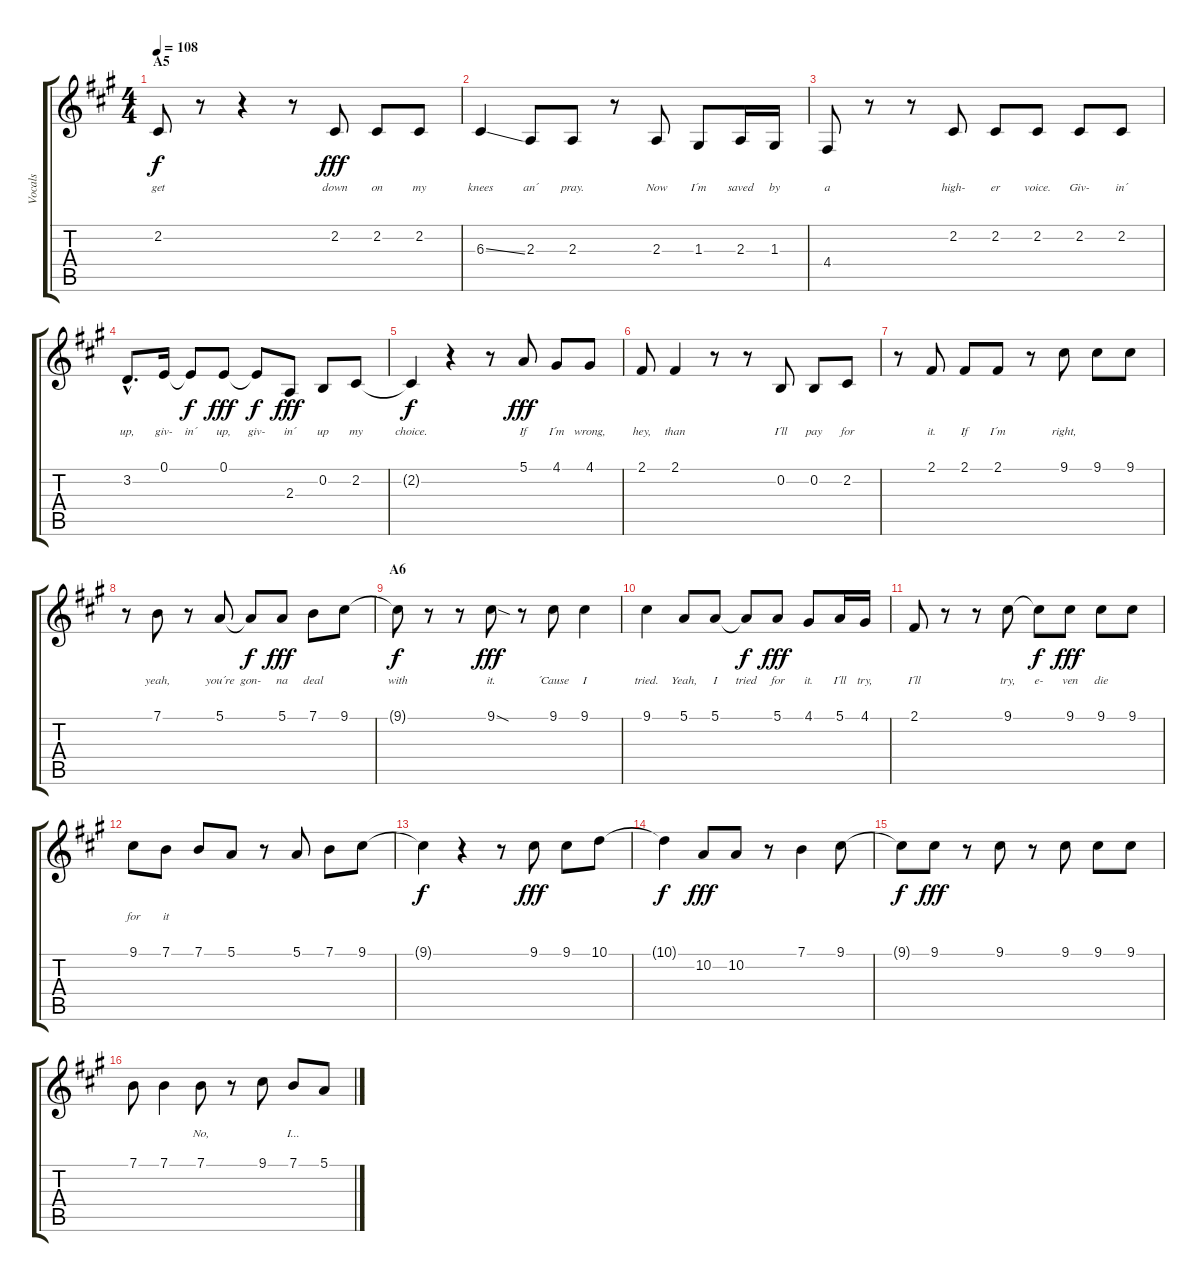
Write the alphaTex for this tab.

\track ("Vocals" "Vocals") {instrument lead6voice}
\staff {score tabs}
\tuning (E4 B3 G3 D3 A2 E2) {hide}
\ts (4 4)
\section ("" "A5")
\tempo 108
\clef g2
\ks a
2.2{t}.8{lyrics (0 "") lyrics (1 "get") lyrics (2 "") lyrics (3 "") lyrics (4 "") dy f} r.8 r.4 r.8 2.2.8{lyrics (0 "") lyrics (1 "down") lyrics (2 "") lyrics (3 "") lyrics (4 "") dy fff} 2.2.8{lyrics (0 "") lyrics (1 "on") lyrics (2 "") lyrics (3 "") lyrics (4 "")} 2.2.8{lyrics (0 "") lyrics (1 "my") lyrics (2 "") lyrics (3 "") lyrics (4 "")} |
6.3{ss}.4{lyrics (0 "") lyrics (1 "knees") lyrics (2 "") lyrics (3 "") lyrics (4 "")} 2.3.8{lyrics (0 "") lyrics (1 "an´") lyrics (2 "") lyrics (3 "") lyrics (4 "")} 2.3.8{lyrics (0 "") lyrics (1 "pray.") lyrics (2 "") lyrics (3 "") lyrics (4 "")} r.8 2.3.8{lyrics (0 "") lyrics (1 "Now") lyrics (2 "") lyrics (3 "") lyrics (4 "")} 1.3.8{lyrics (0 "") lyrics (1 "I´m") lyrics (2 "") lyrics (3 "") lyrics (4 "")} 2.3.16{lyrics (0 "") lyrics (1 "saved") lyrics (2 "") lyrics (3 "") lyrics (4 "")} 1.3.16{lyrics (0 "") lyrics (1 "by") lyrics (2 "") lyrics (3 "") lyrics (4 "")} |
4.4.8{lyrics (0 "") lyrics (1 "a") lyrics (2 "") lyrics (3 "") lyrics (4 "")} r.8 r.8 2.2.8{lyrics (0 "") lyrics (1 "high-") lyrics (2 "") lyrics (3 "") lyrics (4 "")} 2.2.8{lyrics (0 "") lyrics (1 "er") lyrics (2 "") lyrics (3 "") lyrics (4 "")} 2.2.8{lyrics (0 "") lyrics (1 "voice.") lyrics (2 "") lyrics (3 "") lyrics (4 "")} 2.2.8{lyrics (0 "") lyrics (1 "Giv-") lyrics (2 "") lyrics (3 "") lyrics (4 "")} 2.2.8{lyrics (0 "") lyrics (1 "in´") lyrics (2 "") lyrics (3 "") lyrics (4 "")} |
3.2{hac}.8{d lyrics (0 "") lyrics (1 "up,") lyrics (2 "") lyrics (3 "") lyrics (4 "")} 0.1.16{lyrics (0 "") lyrics (1 "giv-") lyrics (2 "") lyrics (3 "") lyrics (4 "")} 0.1{t}.8{lyrics (0 "") lyrics (1 "in´") lyrics (2 "") lyrics (3 "") lyrics (4 "") dy f} 0.1.8{lyrics (0 "") lyrics (1 "up,") lyrics (2 "") lyrics (3 "") lyrics (4 "") dy fff} 0.1{t}.8{lyrics (0 "") lyrics (1 "giv-") lyrics (2 "") lyrics (3 "") lyrics (4 "") dy f} 2.3.8{lyrics (0 "") lyrics (1 "in´") lyrics (2 "") lyrics (3 "") lyrics (4 "") dy fff} 0.2.8{lyrics (0 "") lyrics (1 "up") lyrics (2 "") lyrics (3 "") lyrics (4 "")} 2.2.8{lyrics (0 "") lyrics (1 "my") lyrics (2 "") lyrics (3 "") lyrics (4 "")} |
2.2{t}.4{lyrics (0 "") lyrics (1 "choice.") lyrics (2 "") lyrics (3 "") lyrics (4 "") dy f} r.4 r.8 5.1.8{lyrics (0 "") lyrics (1 "If") lyrics (2 "") lyrics (3 "") lyrics (4 "") dy fff} 4.1.8{lyrics (0 "") lyrics (1 "I´m") lyrics (2 "") lyrics (3 "") lyrics (4 "")} 4.1.8{lyrics (0 "") lyrics (1 "wrong,") lyrics (2 "") lyrics (3 "") lyrics (4 "")} |
2.1.8{lyrics (0 "") lyrics (1 "hey,") lyrics (2 "") lyrics (3 "") lyrics (4 "")} 2.1.4{lyrics (0 "") lyrics (1 "than") lyrics (2 "") lyrics (3 "") lyrics (4 "")} r.8 r.8 0.2.8{lyrics (0 "") lyrics (1 "I´ll") lyrics (2 "") lyrics (3 "") lyrics (4 "")} 0.2.8{lyrics (0 "") lyrics (1 "pay") lyrics (2 "") lyrics (3 "") lyrics (4 "")} 2.2.8{lyrics (0 "") lyrics (1 "for") lyrics (2 "") lyrics (3 "") lyrics (4 "")} |
r.8 2.1.8{lyrics (0 "") lyrics (1 "it.") lyrics (2 "") lyrics (3 "") lyrics (4 "")} 2.1.8{lyrics (0 "") lyrics (1 "If") lyrics (2 "") lyrics (3 "") lyrics (4 "")} 2.1.8{lyrics (0 "") lyrics (1 "I´m") lyrics (2 "") lyrics (3 "") lyrics (4 "")} r.8 9.1.8{lyrics (0 "") lyrics (1 "right,") lyrics (2 "") lyrics (3 "") lyrics (4 "")} 9.1.8{lyrics (0 "") lyrics (1 "") lyrics (2 "") lyrics (3 "") lyrics (4 "")} 9.1.8{lyrics (0 "") lyrics (1 "") lyrics (2 "") lyrics (3 "") lyrics (4 "")} |
r.8 7.1.8{lyrics (0 "") lyrics (1 "yeah,") lyrics (2 "") lyrics (3 "") lyrics (4 "")} r.8 5.1.8{lyrics (0 "") lyrics (1 "you´re") lyrics (2 "") lyrics (3 "") lyrics (4 "")} 5.1{t}.8{lyrics (0 "") lyrics (1 "gon-") lyrics (2 "") lyrics (3 "") lyrics (4 "") dy f} 5.1.8{lyrics (0 "") lyrics (1 "na") lyrics (2 "") lyrics (3 "") lyrics (4 "") dy fff} 7.1.8{lyrics (0 "") lyrics (1 "deal") lyrics (2 "") lyrics (3 "") lyrics (4 "")} 9.1.8{lyrics (0 "") lyrics (1 "") lyrics (2 "") lyrics (3 "") lyrics (4 "")} |
\section ("" "A6")
9.1{t}.8{lyrics (0 "") lyrics (1 "with") lyrics (2 "") lyrics (3 "") lyrics (4 "") dy f} r.8 r.8 9.1{sod}.8{lyrics (0 "") lyrics (1 "it.") lyrics (2 "") lyrics (3 "") lyrics (4 "") dy fff} r.8 9.1.8{lyrics (0 "") lyrics (1 "´Cause") lyrics (2 "") lyrics (3 "") lyrics (4 "")} 9.1.4{lyrics (0 "") lyrics (1 "I") lyrics (2 "") lyrics (3 "") lyrics (4 "")} |
9.1.4{lyrics (0 "") lyrics (1 "tried.") lyrics (2 "") lyrics (3 "") lyrics (4 "")} 5.1.8{lyrics (0 "") lyrics (1 "Yeah,") lyrics (2 "") lyrics (3 "") lyrics (4 "")} 5.1.8{lyrics (0 "") lyrics (1 "I") lyrics (2 "") lyrics (3 "") lyrics (4 "")} 5.1{t}.8{lyrics (0 "") lyrics (1 "tried") lyrics (2 "") lyrics (3 "") lyrics (4 "") dy f} 5.1.8{lyrics (0 "") lyrics (1 "for") lyrics (2 "") lyrics (3 "") lyrics (4 "") dy fff} 4.1.8{lyrics (0 "") lyrics (1 "it.") lyrics (2 "") lyrics (3 "") lyrics (4 "")} 5.1.16{lyrics (0 "") lyrics (1 "I´ll") lyrics (2 "") lyrics (3 "") lyrics (4 "")} 4.1.16{lyrics (0 "") lyrics (1 "try,") lyrics (2 "") lyrics (3 "") lyrics (4 "")} |
2.1.8{lyrics (0 "") lyrics (1 "I´ll") lyrics (2 "") lyrics (3 "") lyrics (4 "")} r.8 r.8 9.1.8{lyrics (0 "") lyrics (1 "try,") lyrics (2 "") lyrics (3 "") lyrics (4 "")} 9.1{t}.8{lyrics (0 "") lyrics (1 "e-") lyrics (2 "") lyrics (3 "") lyrics (4 "") dy f} 9.1.8{lyrics (0 "") lyrics (1 "ven") lyrics (2 "") lyrics (3 "") lyrics (4 "") dy fff} 9.1.8{lyrics (0 "") lyrics (1 "die") lyrics (2 "") lyrics (3 "") lyrics (4 "")} 9.1.8{lyrics (0 "") lyrics (1 "") lyrics (2 "") lyrics (3 "") lyrics (4 "")} |
9.1.8{lyrics (0 "") lyrics (1 "for") lyrics (2 "") lyrics (3 "") lyrics (4 "")} 7.1.8{lyrics (0 "") lyrics (1 "it") lyrics (2 "") lyrics (3 "") lyrics (4 "")} 7.1.8 5.1.8 r.8 5.1.8 7.1.8 9.1.8 |
9.1{t}.4{dy f} r.4 r.8 9.1.8{dy fff} 9.1.8 10.1.8 |
10.1{t}.4{dy f} 10.2.8{dy fff} 10.2.8 r.8 7.1.4 9.1.8 |
9.1{t}.8{dy f} 9.1.8{dy fff} r.8 9.1.8 r.8 9.1.8 9.1.8 9.1.8 |
7.1.8{lyrics (0 "") lyrics (1 "") lyrics (2 "") lyrics (3 "") lyrics (4 "")} 7.1.4{lyrics (0 "") lyrics (1 "") lyrics (2 "") lyrics (3 "") lyrics (4 "")} 7.1.8{lyrics (0 "") lyrics (1 "") lyrics (2 "No,") lyrics (3 "") lyrics (4 "")} r.8 9.1.8{lyrics (0 "") lyrics (1 "") lyrics (2 "") lyrics (3 "") lyrics (4 "")} 7.1.8{lyrics (0 "") lyrics (1 "") lyrics (2 "I...") lyrics (3 "") lyrics (4 "")} 5.1.8{lyrics (0 "") lyrics (1 "") lyrics (2 "") lyrics (3 "") lyrics (4 "")}
